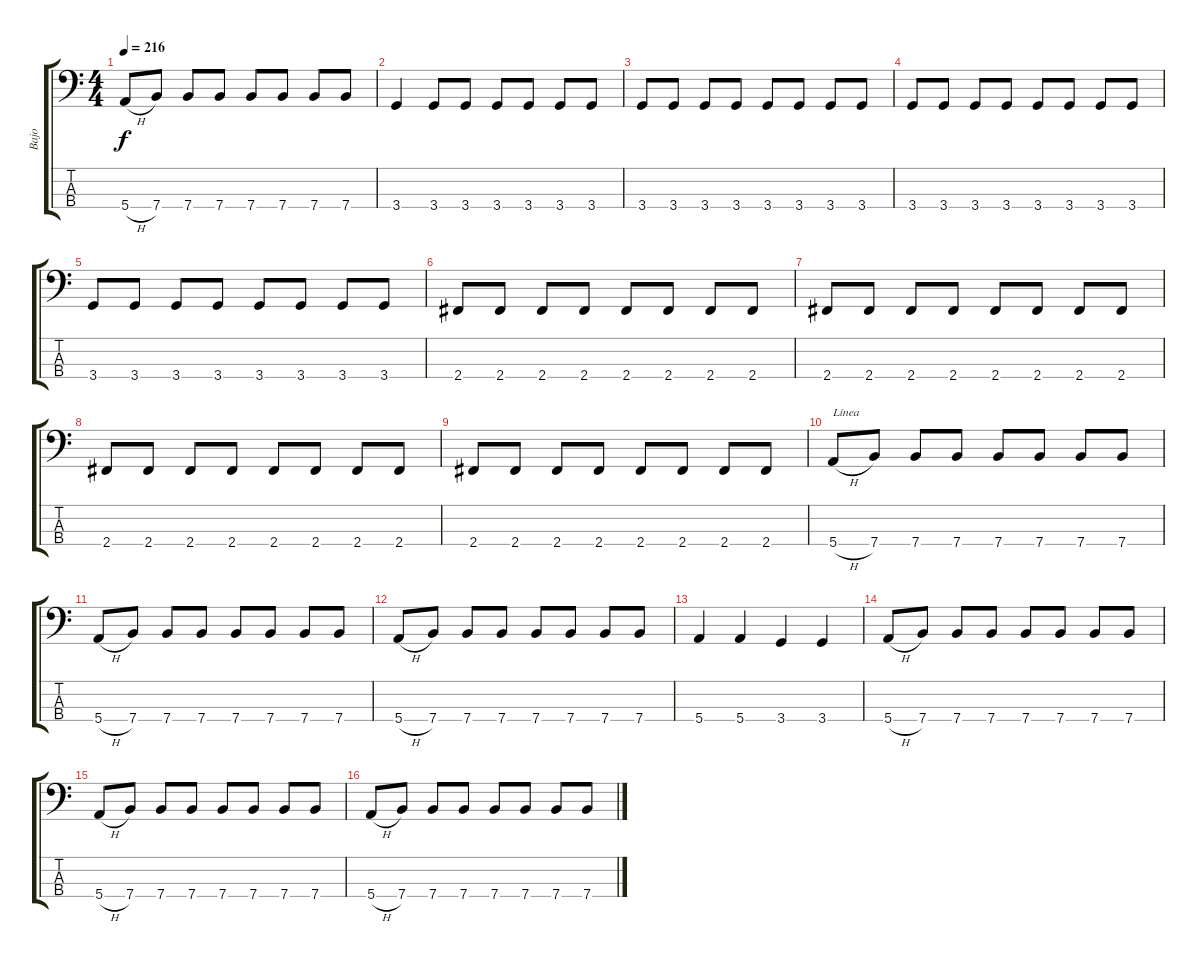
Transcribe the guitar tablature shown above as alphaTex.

\track ("Bajo" "Bajo") {instrument electricbasspick}
\staff {score tabs}
\tuning (G2 D2 A1 E1) {hide}
\ts (4 4)
\tempo 216
\clef f4
\ks c
5.4{h}.8{dy f} 7.4.8 7.4.8 7.4.8 7.4.8 7.4.8 7.4.8 7.4.8 |
3.4.4 3.4.8 3.4.8 3.4.8 3.4.8 3.4.8 3.4.8 |
3.4.8 3.4.8 3.4.8 3.4.8 3.4.8 3.4.8 3.4.8 3.4.8 |
3.4.8 3.4.8 3.4.8 3.4.8 3.4.8 3.4.8 3.4.8 3.4.8 |
3.4.8 3.4.8 3.4.8 3.4.8 3.4.8 3.4.8 3.4.8 3.4.8 |
2.4.8 2.4.8 2.4.8 2.4.8 2.4.8 2.4.8 2.4.8 2.4.8 |
2.4.8 2.4.8 2.4.8 2.4.8 2.4.8 2.4.8 2.4.8 2.4.8 |
2.4.8 2.4.8 2.4.8 2.4.8 2.4.8 2.4.8 2.4.8 2.4.8 |
2.4.8 2.4.8 2.4.8 2.4.8 2.4.8 2.4.8 2.4.8 2.4.8 |
5.4{h}.8{txt "Línea"} 7.4.8 7.4.8 7.4.8 7.4.8 7.4.8 7.4.8 7.4.8 |
5.4{h}.8 7.4.8 7.4.8 7.4.8 7.4.8 7.4.8 7.4.8 7.4.8 |
5.4{h}.8 7.4.8 7.4.8 7.4.8 7.4.8 7.4.8 7.4.8 7.4.8 |
5.4.4 5.4.4 3.4.4 3.4.4 |
5.4{h}.8 7.4.8 7.4.8 7.4.8 7.4.8 7.4.8 7.4.8 7.4.8 |
5.4{h}.8 7.4.8 7.4.8 7.4.8 7.4.8 7.4.8 7.4.8 7.4.8 |
5.4{h}.8 7.4.8 7.4.8 7.4.8 7.4.8 7.4.8 7.4.8 7.4.8
